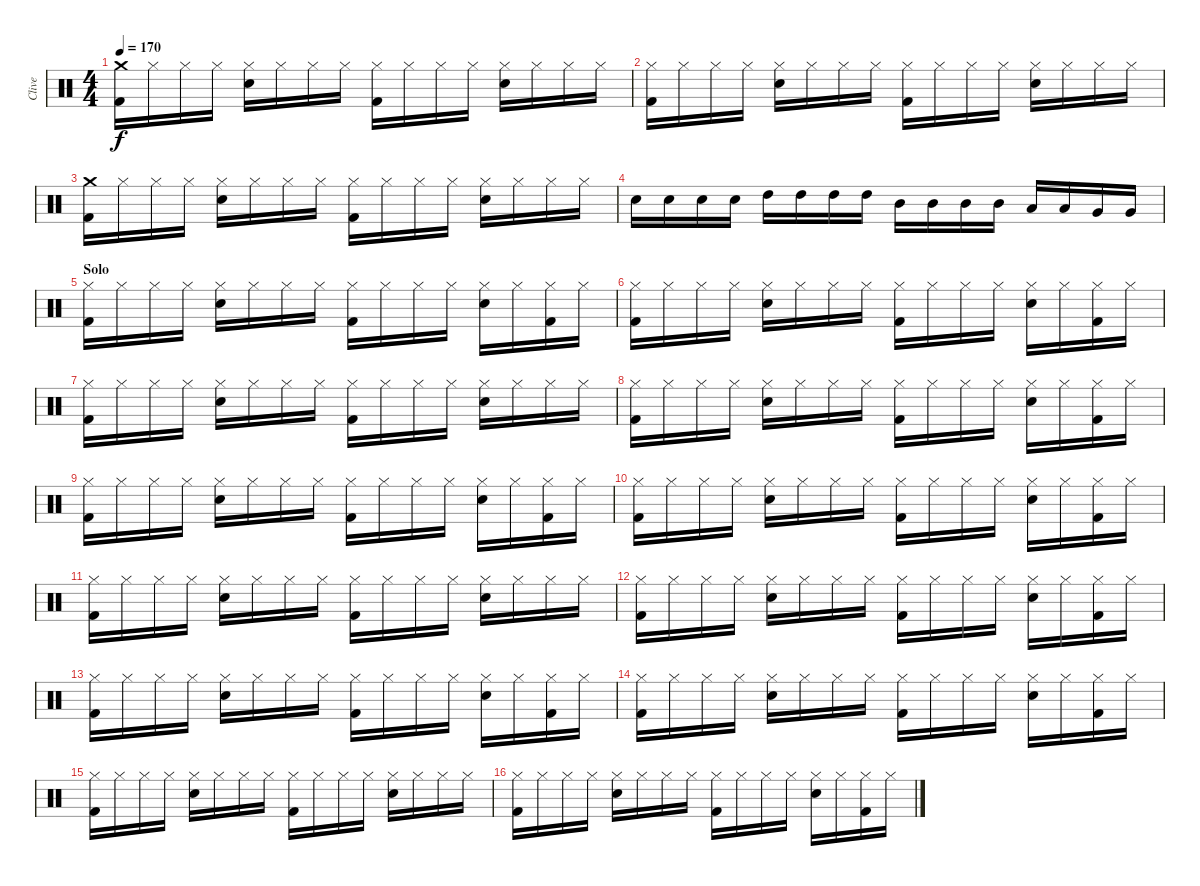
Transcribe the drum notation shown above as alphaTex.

\track ("Clive" "Clive") {instrument percussion}
\staff {score}
\articulation defaults
\ts (4 4)
\tempo 170
\clef neutral
\ks c
("Crash medium (hit)" "Kick (hit) 2").16{dy f} "Hi-Hat (closed)".16 "Hi-Hat (closed)".16 "Hi-Hat (closed)".16 ("Hi-Hat (closed)" "Electric Snare (hit)").16 "Hi-Hat (closed)".16 "Hi-Hat (closed)".16 "Hi-Hat (closed)".16 ("Hi-Hat (closed)" "Kick (hit) 2").16 "Hi-Hat (closed)".16 "Hi-Hat (closed)".16 "Hi-Hat (closed)".16 ("Hi-Hat (closed)" "Electric Snare (hit)").16 "Hi-Hat (closed)".16 "Hi-Hat (closed)".16 "Hi-Hat (closed)".16 |
("Hi-Hat (closed)" "Kick (hit) 2").16 "Hi-Hat (closed)".16 "Hi-Hat (closed)".16 "Hi-Hat (closed)".16 ("Hi-Hat (closed)" "Electric Snare (hit)").16 "Hi-Hat (closed)".16 "Hi-Hat (closed)".16 "Hi-Hat (closed)".16 ("Hi-Hat (closed)" "Kick (hit) 2").16 "Hi-Hat (closed)".16 "Hi-Hat (closed)".16 "Hi-Hat (closed)".16 ("Hi-Hat (closed)" "Electric Snare (hit)").16 "Hi-Hat (closed)".16 "Hi-Hat (closed)".16 "Hi-Hat (closed)".16 |
("Crash medium (hit)" "Kick (hit) 2").16 "Hi-Hat (closed)".16 "Hi-Hat (closed)".16 "Hi-Hat (closed)".16 ("Hi-Hat (closed)" "Electric Snare (hit)").16 "Hi-Hat (closed)".16 "Hi-Hat (closed)".16 "Hi-Hat (closed)".16 ("Hi-Hat (closed)" "Kick (hit) 2").16 "Hi-Hat (closed)".16 "Hi-Hat (closed)".16 "Hi-Hat (closed)".16 ("Hi-Hat (closed)" "Electric Snare (hit)").16 "Hi-Hat (closed)".16 "Hi-Hat (closed)".16 "Hi-Hat (closed)".16 |
"Electric Snare (hit)".16 "Electric Snare (hit)".16 "Electric Snare (hit)".16 "Electric Snare (hit)".16 "High Tom (hit)".16 "High Tom (hit)".16 "High Tom (hit)".16 "High Tom (hit)".16 "Mid Tom (hit)".16 "Mid Tom (hit)".16 "Mid Tom (hit)".16 "Mid Tom (hit)".16 "Low Tom (hit)".16 "Low Tom (hit)".16 "Very Low Tom (hit)".16 "Very Low Tom (hit)".16 |
\section ("" "Solo")
("Hi-Hat (closed)" "Kick (hit) 2").16 "Hi-Hat (closed)".16 "Hi-Hat (closed)".16 "Hi-Hat (closed)".16 ("Hi-Hat (closed)" "Electric Snare (hit)").16 "Hi-Hat (closed)".16 "Hi-Hat (closed)".16 "Hi-Hat (closed)".16 ("Hi-Hat (closed)" "Kick (hit) 2").16 "Hi-Hat (closed)".16 "Hi-Hat (closed)".16 "Hi-Hat (closed)".16 ("Hi-Hat (closed)" "Electric Snare (hit)").16 "Hi-Hat (closed)".16 ("Hi-Hat (closed)" "Kick (hit) 2").16 "Hi-Hat (closed)".16 |
("Hi-Hat (closed)" "Kick (hit) 2").16 "Hi-Hat (closed)".16 "Hi-Hat (closed)".16 "Hi-Hat (closed)".16 ("Hi-Hat (closed)" "Electric Snare (hit)").16 "Hi-Hat (closed)".16 "Hi-Hat (closed)".16 "Hi-Hat (closed)".16 ("Hi-Hat (closed)" "Kick (hit) 2").16 "Hi-Hat (closed)".16 "Hi-Hat (closed)".16 "Hi-Hat (closed)".16 ("Hi-Hat (closed)" "Electric Snare (hit)").16 "Hi-Hat (closed)".16 ("Hi-Hat (closed)" "Kick (hit) 2").16 "Hi-Hat (closed)".16 |
("Hi-Hat (closed)" "Kick (hit) 2").16 "Hi-Hat (closed)".16 "Hi-Hat (closed)".16 "Hi-Hat (closed)".16 ("Hi-Hat (closed)" "Electric Snare (hit)").16 "Hi-Hat (closed)".16 "Hi-Hat (closed)".16 "Hi-Hat (closed)".16 ("Hi-Hat (closed)" "Kick (hit) 2").16 "Hi-Hat (closed)".16 "Hi-Hat (closed)".16 "Hi-Hat (closed)".16 ("Hi-Hat (closed)" "Electric Snare (hit)").16 "Hi-Hat (closed)".16 "Hi-Hat (closed)".16 "Hi-Hat (closed)".16 |
("Hi-Hat (closed)" "Kick (hit) 2").16 "Hi-Hat (closed)".16 "Hi-Hat (closed)".16 "Hi-Hat (closed)".16 ("Hi-Hat (closed)" "Electric Snare (hit)").16 "Hi-Hat (closed)".16 "Hi-Hat (closed)".16 "Hi-Hat (closed)".16 ("Hi-Hat (closed)" "Kick (hit) 2").16 "Hi-Hat (closed)".16 "Hi-Hat (closed)".16 "Hi-Hat (closed)".16 ("Hi-Hat (closed)" "Electric Snare (hit)").16 "Hi-Hat (closed)".16 ("Hi-Hat (closed)" "Kick (hit) 2").16 "Hi-Hat (closed)".16 |
("Hi-Hat (closed)" "Kick (hit) 2").16 "Hi-Hat (closed)".16 "Hi-Hat (closed)".16 "Hi-Hat (closed)".16 ("Hi-Hat (closed)" "Electric Snare (hit)").16 "Hi-Hat (closed)".16 "Hi-Hat (closed)".16 "Hi-Hat (closed)".16 ("Hi-Hat (closed)" "Kick (hit) 2").16 "Hi-Hat (closed)".16 "Hi-Hat (closed)".16 "Hi-Hat (closed)".16 ("Hi-Hat (closed)" "Electric Snare (hit)").16 "Hi-Hat (closed)".16 ("Hi-Hat (closed)" "Kick (hit) 2").16 "Hi-Hat (closed)".16 |
("Hi-Hat (closed)" "Kick (hit) 2").16 "Hi-Hat (closed)".16 "Hi-Hat (closed)".16 "Hi-Hat (closed)".16 ("Hi-Hat (closed)" "Electric Snare (hit)").16 "Hi-Hat (closed)".16 "Hi-Hat (closed)".16 "Hi-Hat (closed)".16 ("Hi-Hat (closed)" "Kick (hit) 2").16 "Hi-Hat (closed)".16 "Hi-Hat (closed)".16 "Hi-Hat (closed)".16 ("Hi-Hat (closed)" "Electric Snare (hit)").16 "Hi-Hat (closed)".16 ("Hi-Hat (closed)" "Kick (hit) 2").16 "Hi-Hat (closed)".16 |
("Hi-Hat (closed)" "Kick (hit) 2").16 "Hi-Hat (closed)".16 "Hi-Hat (closed)".16 "Hi-Hat (closed)".16 ("Hi-Hat (closed)" "Electric Snare (hit)").16 "Hi-Hat (closed)".16 "Hi-Hat (closed)".16 "Hi-Hat (closed)".16 ("Hi-Hat (closed)" "Kick (hit) 2").16 "Hi-Hat (closed)".16 "Hi-Hat (closed)".16 "Hi-Hat (closed)".16 ("Hi-Hat (closed)" "Electric Snare (hit)").16 "Hi-Hat (closed)".16 "Hi-Hat (closed)".16 "Hi-Hat (closed)".16 |
("Hi-Hat (closed)" "Kick (hit) 2").16 "Hi-Hat (closed)".16 "Hi-Hat (closed)".16 "Hi-Hat (closed)".16 ("Hi-Hat (closed)" "Electric Snare (hit)").16 "Hi-Hat (closed)".16 "Hi-Hat (closed)".16 "Hi-Hat (closed)".16 ("Hi-Hat (closed)" "Kick (hit) 2").16 "Hi-Hat (closed)".16 "Hi-Hat (closed)".16 "Hi-Hat (closed)".16 ("Hi-Hat (closed)" "Electric Snare (hit)").16 "Hi-Hat (closed)".16 ("Hi-Hat (closed)" "Kick (hit) 2").16 "Hi-Hat (closed)".16 |
("Hi-Hat (closed)" "Kick (hit) 2").16 "Hi-Hat (closed)".16 "Hi-Hat (closed)".16 "Hi-Hat (closed)".16 ("Hi-Hat (closed)" "Electric Snare (hit)").16 "Hi-Hat (closed)".16 "Hi-Hat (closed)".16 "Hi-Hat (closed)".16 ("Hi-Hat (closed)" "Kick (hit) 2").16 "Hi-Hat (closed)".16 "Hi-Hat (closed)".16 "Hi-Hat (closed)".16 ("Hi-Hat (closed)" "Electric Snare (hit)").16 "Hi-Hat (closed)".16 ("Hi-Hat (closed)" "Kick (hit) 2").16 "Hi-Hat (closed)".16 |
("Hi-Hat (closed)" "Kick (hit) 2").16 "Hi-Hat (closed)".16 "Hi-Hat (closed)".16 "Hi-Hat (closed)".16 ("Hi-Hat (closed)" "Electric Snare (hit)").16 "Hi-Hat (closed)".16 "Hi-Hat (closed)".16 "Hi-Hat (closed)".16 ("Hi-Hat (closed)" "Kick (hit) 2").16 "Hi-Hat (closed)".16 "Hi-Hat (closed)".16 "Hi-Hat (closed)".16 ("Hi-Hat (closed)" "Electric Snare (hit)").16 "Hi-Hat (closed)".16 ("Hi-Hat (closed)" "Kick (hit) 2").16 "Hi-Hat (closed)".16 |
("Hi-Hat (closed)" "Kick (hit) 2").16 "Hi-Hat (closed)".16 "Hi-Hat (closed)".16 "Hi-Hat (closed)".16 ("Hi-Hat (closed)" "Electric Snare (hit)").16 "Hi-Hat (closed)".16 "Hi-Hat (closed)".16 "Hi-Hat (closed)".16 ("Hi-Hat (closed)" "Kick (hit) 2").16 "Hi-Hat (closed)".16 "Hi-Hat (closed)".16 "Hi-Hat (closed)".16 ("Hi-Hat (closed)" "Electric Snare (hit)").16 "Hi-Hat (closed)".16 "Hi-Hat (closed)".16 "Hi-Hat (closed)".16 |
("Hi-Hat (closed)" "Kick (hit) 2").16 "Hi-Hat (closed)".16 "Hi-Hat (closed)".16 "Hi-Hat (closed)".16 ("Hi-Hat (closed)" "Electric Snare (hit)").16 "Hi-Hat (closed)".16 "Hi-Hat (closed)".16 "Hi-Hat (closed)".16 ("Hi-Hat (closed)" "Kick (hit) 2").16 "Hi-Hat (closed)".16 "Hi-Hat (closed)".16 "Hi-Hat (closed)".16 ("Hi-Hat (closed)" "Electric Snare (hit)").16 "Hi-Hat (closed)".16 ("Hi-Hat (closed)" "Kick (hit) 2").16 "Hi-Hat (closed)".16
